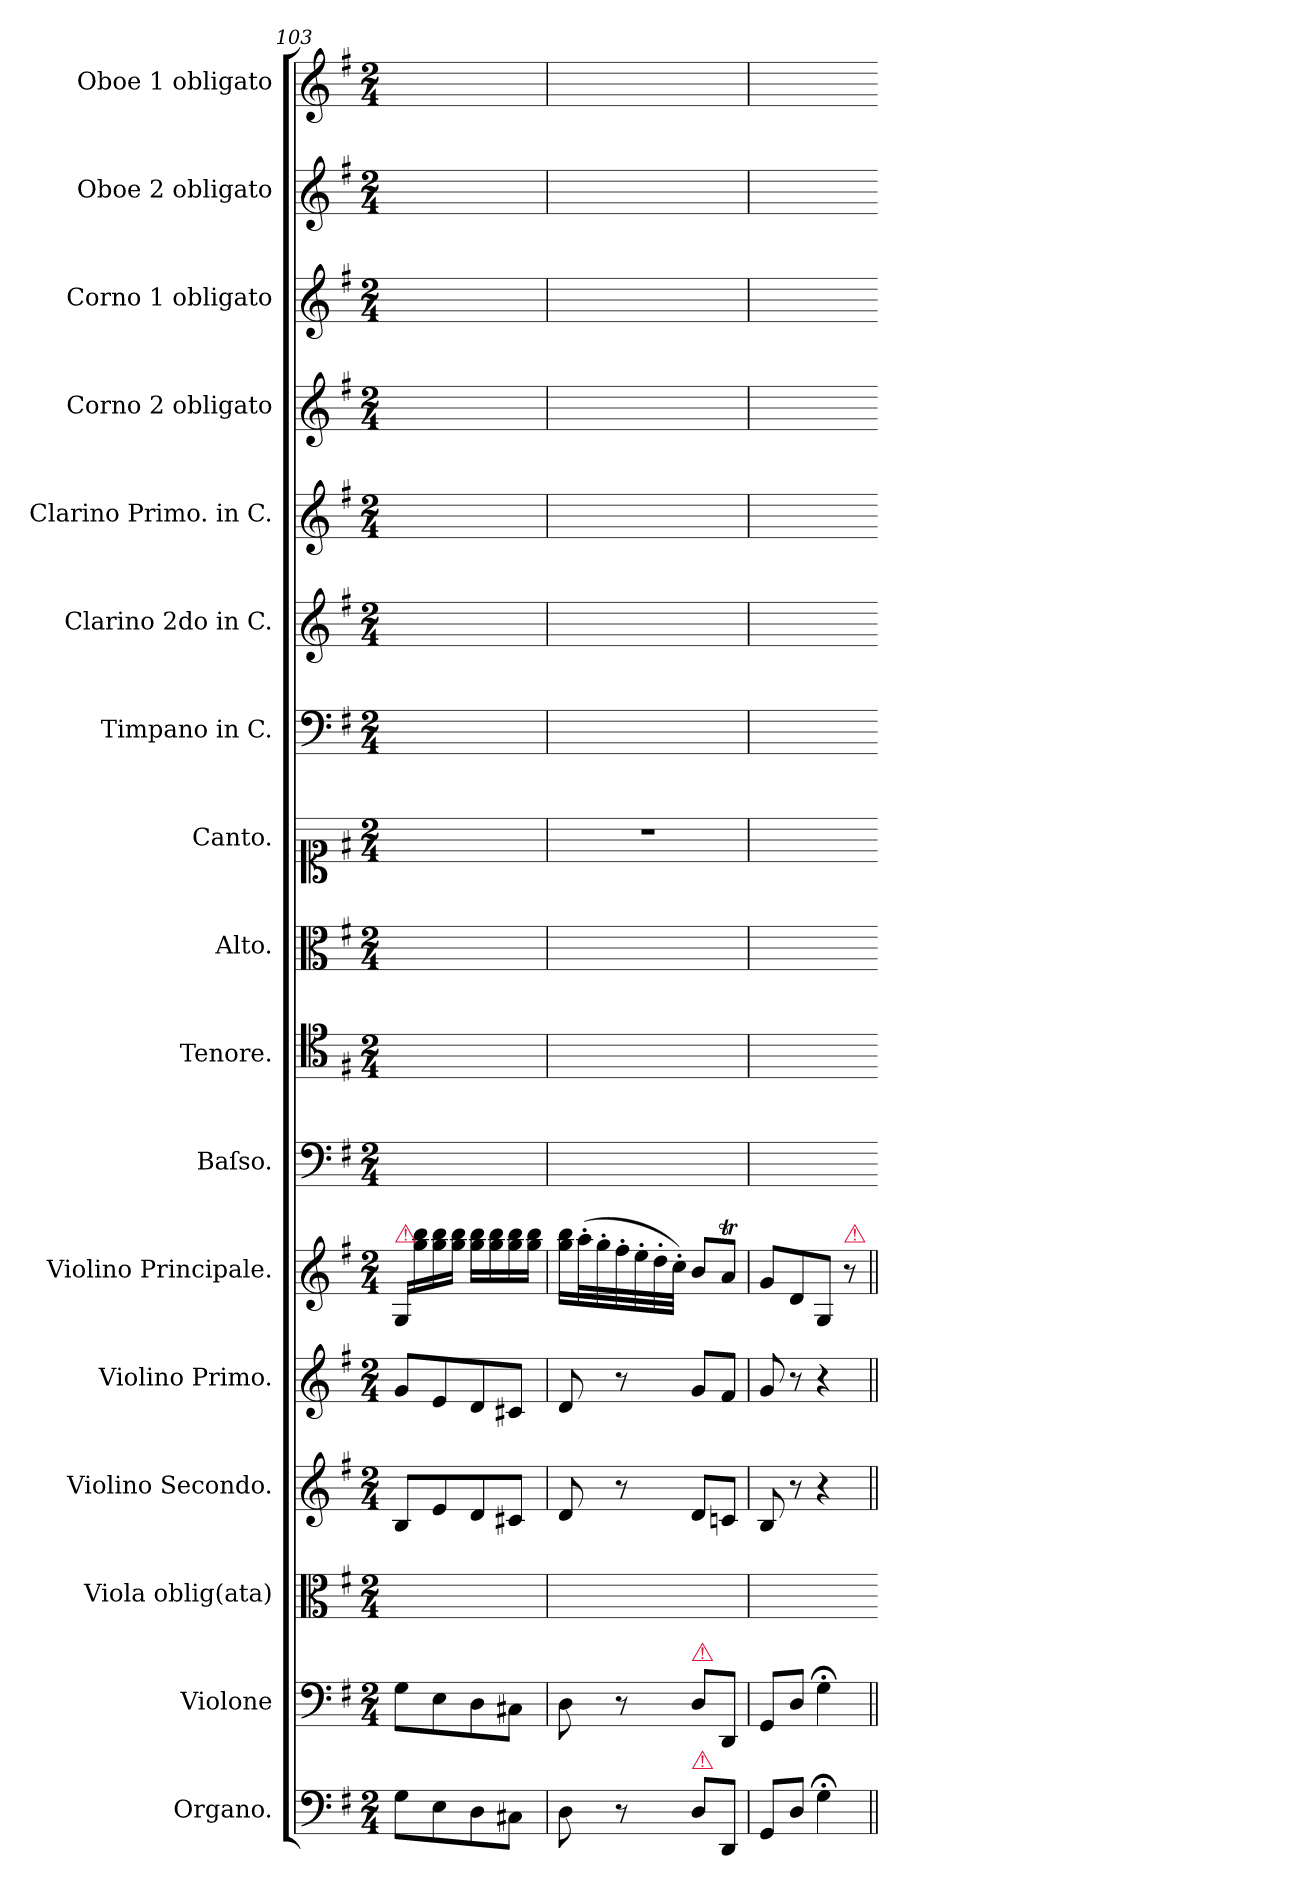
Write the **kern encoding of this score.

**kern	**kern	**kern	**kern	**kern	**kern	**kern	**kern	**kern	**kern	**kern	**kern	**kern	**kern	**kern	**kern	**kern
*part17	*part16	*part15	*part14	*part13	*part12	*part11	*part10	*part9	*part8	*part7	*part6	*part5	*part4	*part3	*part2	*part1
*staff17	*staff16	*staff15	*staff14	*staff13	*staff12	*staff11	*staff10	*staff9	*staff8	*staff7	*staff6	*staff5	*staff4	*staff3	*staff2	*staff1
*I"Organo.	*I"Violone	*I"Viola oblig(ata)	*I"Violino Secondo.	*I"Violino Primo.	*I"Violino Principale.	*I"Baſso.	*I"Tenore.	*I"Alto.	*I"Canto.	*I"Timpano in C.	*I"Clarino 2do in C.	*I"Clarino Primo. in C.	*I"Corno 2 obligato	*I"Corno 1 obligato	*I"Oboe 2 obligato	*I"Oboe 1 obligato
*I'Org.	*I'Vlne	*I'Vla.	*	*I'Vn I	*I'Vln. Princ.	*I'B.	*I'T.	*I'A.	*I'C.	*I'Timp.	*I'Clno 2 in C.	*I'Clno 1 in C	*I'[C. 2 obl.]	*I'[C. 1 obl.]	*I'[Ob. 2]	*I'[Ob. 1]
*clefF4	*clefF4	*clefC3	*clefG2	*clefG2	*clefG2	*clefF4	*clefC4	*clefC3	*clefC1	*clefF4	*clefG2	*clefG2	*clefG2	*clefG2	*clefG2	*clefG2
*k[f#]	*k[f#]	*k[f#]	*k[f#]	*k[f#]	*k[f#]	*k[f#]	*k[f#]	*k[f#]	*k[f#]	*k[f#]	*k[f#]	*k[f#]	*k[f#]	*k[f#]	*k[f#]	*k[f#]
*G:	*G:	*G:	*G:	*G:	*G:	*G:	*G:	*G:	*G:	*G:	*G:	*G:	*G:	*G:	*G:	*G:
*M2/4	*M2/4	*M2/4	*M2/4	*M2/4	*M2/4	*M2/4	*M2/4	*M2/4	*M2/4	*M2/4	*M2/4	*M2/4	*M2/4	*M2/4	*M2/4	*M2/4
=103	=103	=103	=103	=103	=103	=103	=103	=103	=103	=103	=103	=103	=103	=103	=103	=103
!	!	!	!	!	!LO:TX:a:color=crimson:t=⚠	!	!	!	!	!	!	!	!	!	!	!
8G\L	8G\L	2ryy	8B/L	8g/L	16G/LL	2ryy	2ryy	2ryy	2ryy	2ryy	2ryy	2ryy	2ryy	2ryy	2ryy	2ryy
.	.	.	.	.	16gg\ 16bb\	.	.	.	.	.	.	.	.	.	.	.
8E\	8E\	.	8e/	8e/	16gg\ 16bb\	.	.	.	.	.	.	.	.	.	.	.
.	.	.	.	.	16gg\ 16bb\JJ	.	.	.	.	.	.	.	.	.	.	.
8D\	8D\	.	8d/	8d/	16gg\ 16bb\LL	.	.	.	.	.	.	.	.	.	.	.
.	.	.	.	.	16gg\ 16bb\	.	.	.	.	.	.	.	.	.	.	.
8C#X\J	8C#X\J	.	8c#X/J	8c#X/J	16gg\ 16bb\	.	.	.	.	.	.	.	.	.	.	.
.	.	.	.	.	16gg\ 16bb\JJ	.	.	.	.	.	.	.	.	.	.	.
=104	=104	=104	=104	=104	=104	=104	=104	=104	=104	=104	=104	=104	=104	=104	=104	=104
!	!	!	!	!	!	!	!	!	!LO:N:vis=0	!	!	!	!	!	!	!
8D\	8D\	2ryy	8d/	8d/	16gg\ 16bb\LL	2ryy	2ryy	2ryy	2r	2ryy	2ryy	2ryy	2ryy	2ryy	2ryy	2ryy
.	.	.	.	.	(32aa'\L	.	.	.	.	.	.	.	.	.	.	.
.	.	.	.	.	32gg'\	.	.	.	.	.	.	.	.	.	.	.
8r	8r	.	8r	8r	32ff#'\	.	.	.	.	.	.	.	.	.	.	.
.	.	.	.	.	32ee'\	.	.	.	.	.	.	.	.	.	.	.
.	.	.	.	.	32dd'\	.	.	.	.	.	.	.	.	.	.	.
.	.	.	.	.	32cc'\JJJ)	.	.	.	.	.	.	.	.	.	.	.
!	!LO:TX:a:color=crimson:t=⚠	!	!	!	!	!	!	!	!	!	!	!	!	!	!	!
!LO:TX:a:color=crimson:t=⚠	!	!	!	!	!	!	!	!	!	!	!	!	!	!	!	!
8D\L	8D\L	.	8d/L	8g/L	8b/L	.	.	.	.	.	.	.	.	.	.	.
8DD/J	8DD/J	.	8cn/J	8f#/J	8aT/J	.	.	.	.	.	.	.	.	.	.	.
=105	=105	=105	=105	=105	=105	=105	=105	=105	=105	=105	=105	=105	=105	=105	=105	=105
8GG/L	8GG/L	2ryy	8B/	8g/	8g/L	2ryy	2ryy	2ryy	2ryy	2ryy	2ryy	2ryy	2ryy	2ryy	2ryy	2ryy
8D/J	8D/J	.	8r	8r	8d/	.	.	.	.	.	.	.	.	.	.	.
4G;<\	4G;<\	.	4r	4r	8G/J	.	.	.	.	.	.	.	.	.	.	.
!	!	!	!	!	!LO:TX:a:color=crimson:t=⚠	!	!	!	!	!	!	!	!	!	!	!
.	.	.	.	.	8r	.	.	.	.	.	.	.	.	.	.	.
=||	=||	=	=||	=||	=||	=	=	=	=	=	=	=	=	=	=	=
*-	*-	*-	*-	*-	*-	*-	*-	*-	*-	*-	*-	*-	*-	*-	*-	*-
